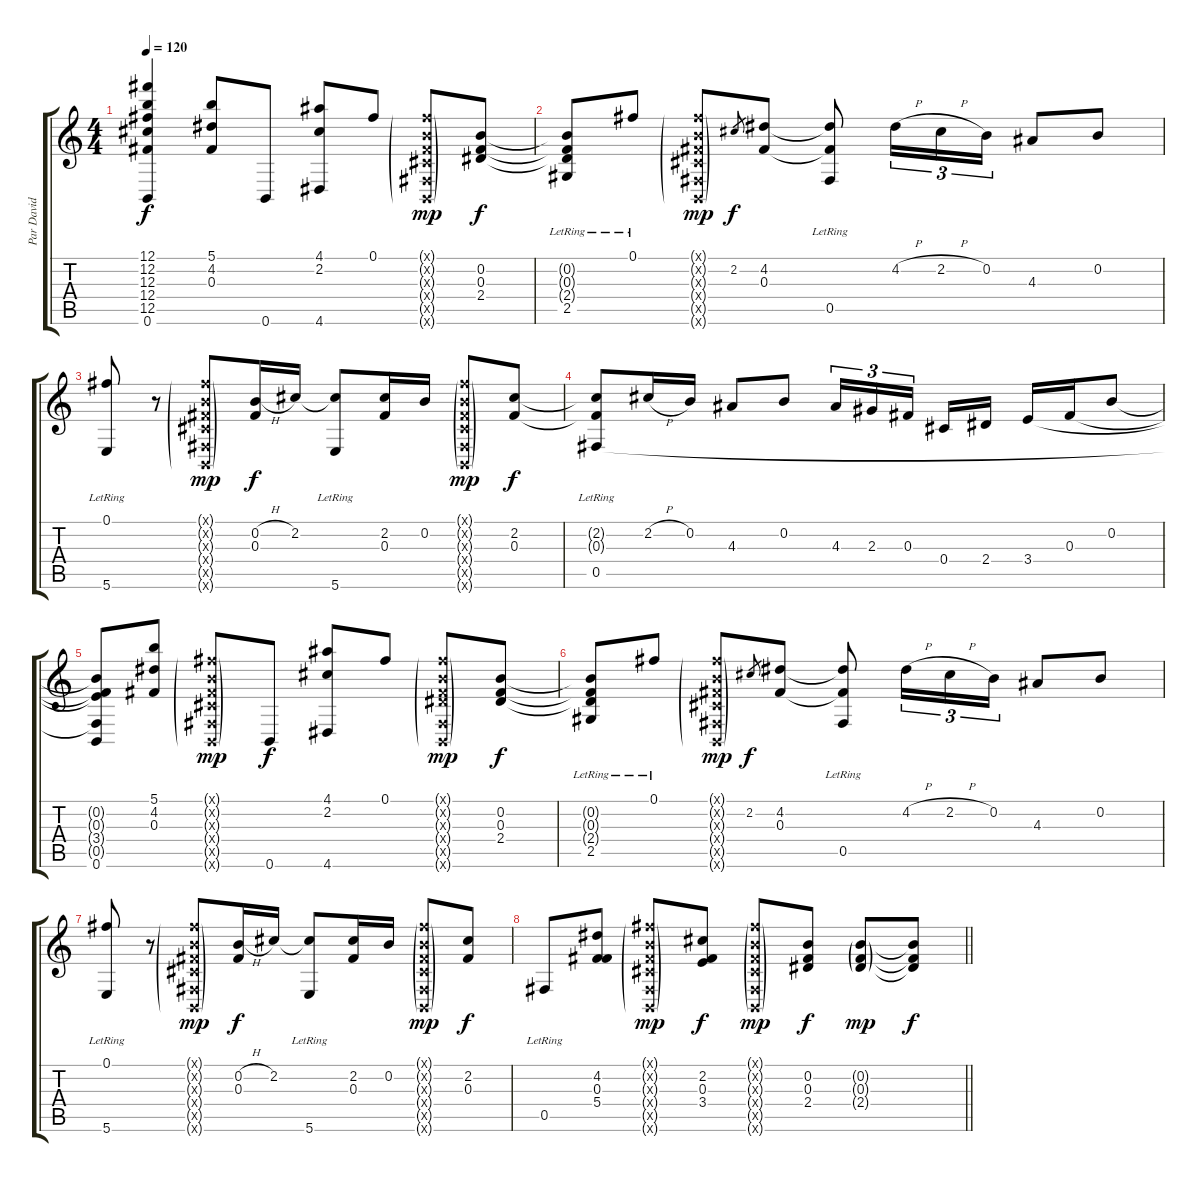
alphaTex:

\track ("Par David Cloutier" "Par David ") {instrument acousticguitarsteel}
\staff {score tabs}
\tuning (Gb4 B3 Gb3 Db3 Gb2 B1) {hide}
\ts (4 4)
\tempo 120
\clef g2
\ks c
(12.1{t} 12.2{t} 12.3{t} 12.4{t} 12.5{t} 0.6{t}).4{dy f} (5.1 4.2 0.3).8 0.6.8 (4.1 2.2 4.6).8 0.1.8 (0.1{g x} 0.2{g x} 0.3{g x} 0.4{g x} 0.5{g x} 0.6{g x}).8{dy mp} (0.2 0.3 2.4).8{dy f} |
(0.2{t} 0.3{t} 2.4{t} 2.5{lr}).8 0.1{lr}.8 (0.1{g x} 0.2{g x} 0.3{g x} 0.4{g x} 0.5{g x} 0.6{g x}).8{dy mp} 2.2.8{gr dy f} (4.2 0.3).8 (4.2{t} 0.3{t} 0.5{lr}).8 4.2{h}.16{tu (3 2)} 2.2{h}.16{tu (3 2)} 0.2.16{tu (3 2)} 4.3.8 0.2.8 |
(0.1{lr} 5.6{lr}).8 r.8 (0.1{g x} 0.2{g x} 0.3{g x} 0.4{g x} 0.5{g x} 0.6{g x}).8{dy mp} (0.2{h} 0.3).16{dy f} 2.2.16 (2.2{t} 5.6{lr}).8 (2.2 0.3).16 0.2.16 (0.1{g x} 0.2{g x} 0.3{g x} 0.4{g x} 0.5{g x} 0.6{g x}).8{dy mp} (2.2 0.3).8{dy f} |
(2.2{t} 0.3{t} 0.5{lr}).8 2.2{h}.16 0.2.16 4.3.8 0.2.8 4.3.16{tu (3 2)} 2.3.16{tu (3 2)} 0.3.16{tu (3 2)} 0.4.16 2.4.16 3.4.16 0.3.16 0.2.8 |
(0.2{t} 0.3{t} 3.4{t} 0.5{t} 0.6).8 (5.1 4.2 0.3).8 (0.1{g x} 0.2{g x} 0.3{g x} 0.4{g x} 0.5{g x} 0.6{g x}).8{dy mp} 0.6.8{dy f} (4.1 2.2 4.6).8 0.1.8 (0.1{g x} 0.2{g x} 0.3{g x} 2.4{g x} 0.5{g x} 0.6{g x}).8{dy mp} (0.2 0.3 2.4).8{dy f} |
(0.2{t} 0.3{t} 2.4{t} 2.5{lr}).8 0.1{lr}.8 (0.1{g x} 0.2{g x} 0.3{g x} 0.4{g x} 0.5{g x} 0.6{g x}).8{dy mp} 2.2.8{gr dy f} (4.2 0.3).8 (4.2{t} 0.3{t} 0.5{lr}).8 4.2{h}.16{tu (3 2)} 2.2{h}.16{tu (3 2)} 0.2.16{tu (3 2)} 4.3.8 0.2.8 |
(0.1{lr} 5.6{lr}).8 r.8 (0.1{g x} 0.2{g x} 0.3{g x} 0.4{g x} 0.5{g x} 0.6{g x}).8{dy mp} (0.2{h} 0.3).16{dy f} 2.2.16 (2.2{t} 5.6{lr}).8 (2.2 0.3).16 0.2.16 (0.1{g x} 0.2{g x} 0.3{g x} 0.4{g x} 0.5{g x} 0.6{g x}).8{dy mp} (2.2 0.3).8{dy f} |
\barLineRight lightlight
0.5{lr}.8 (4.2 0.3 5.4).8 (0.1{g x} 0.2{g x} 0.3{g x} 0.4{g x} 0.5{g x} 0.6{g x}).8{dy mp} (2.2 0.3 3.4).8{dy f} (0.1{g x} 0.2{g x} 0.3{g x} 0.4{g x} 0.5{g x} 0.6{g x}).8{dy mp} (0.2 0.3 2.4).8{dy f} (0.2{g} 0.3{g} 2.4{g}).8{dy mp} (0.2{t} 0.3{t} 2.4{t}).8{dy f}
